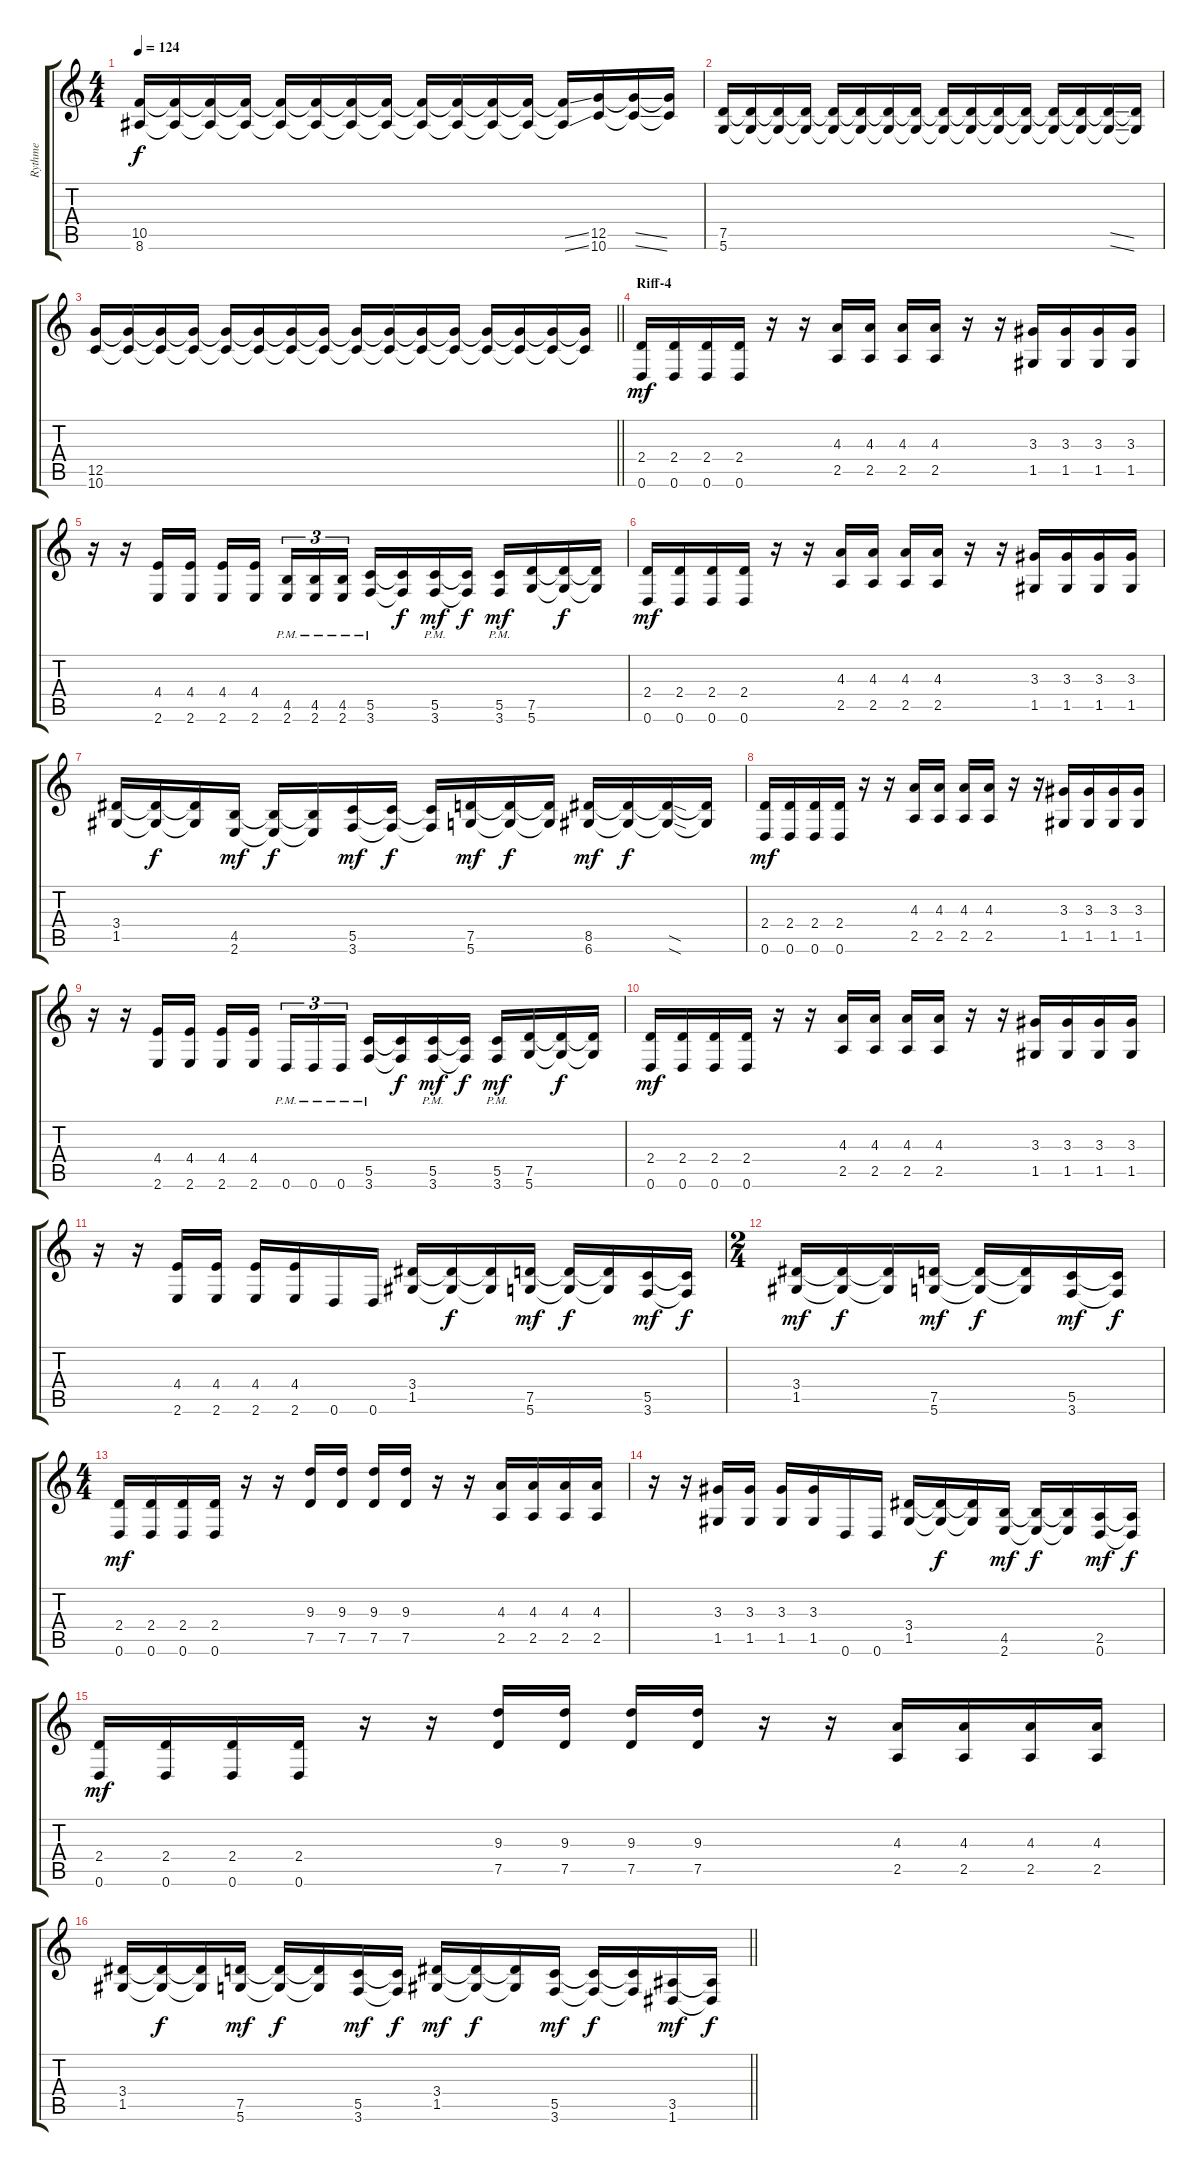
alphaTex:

\track ("Rythme" "Rythme") {instrument distortionguitar}
\staff {score tabs}
\tuning (D4 A3 F3 C3 G2 D2) {hide}
\ts (4 4)
\tempo 124
\clef g2
\ks c
(10.5 8.6).16{dy f} (10.5{t} 8.6{t}).16 (10.5{t} 8.6{t}).16 (10.5{t} 8.6{t}).16 (10.5{t} 8.6{t}).16 (10.5{t} 8.6{t}).16 (10.5{t} 8.6{t}).16 (10.5{t} 8.6{t}).16 (10.5{t} 8.6{t}).16 (10.5{t} 8.6{t}).16 (10.5{t} 8.6{t}).16 (10.5{t} 8.6{t}).16 (10.5{ss t} 8.6{ss t}).16 (12.5 10.6).16 (12.5{ss t} 10.6{ss t}).16 (12.5{t} 10.6{t}).16 |
(7.5 5.6).16 (7.5{t} 5.6{t}).16 (7.5{t} 5.6{t}).16 (7.5{t} 5.6{t}).16 (7.5{t} 5.6{t}).16 (7.5{t} 5.6{t}).16 (7.5{t} 5.6{t}).16 (7.5{t} 5.6{t}).16 (7.5{t} 5.6{t}).16 (7.5{t} 5.6{t}).16 (7.5{t} 5.6{t}).16 (7.5{t} 5.6{t}).16 (7.5{t} 5.6{t}).16 (7.5{t} 5.6{t}).16 (7.5{ss t} 5.6{ss t}).16 (7.5{t} 5.6{t}).16 |
\barLineRight lightlight
(12.5 10.6).16 (12.5{t} 10.6{t}).16 (12.5{t} 10.6{t}).16 (12.5{t} 10.6{t}).16 (12.5{t} 10.6{t}).16 (12.5{t} 10.6{t}).16 (12.5{t} 10.6{t}).16 (12.5{t} 10.6{t}).16 (12.5{t} 10.6{t}).16 (12.5{t} 10.6{t}).16 (12.5{t} 10.6{t}).16 (12.5{t} 10.6{t}).16 (12.5{t} 10.6{t}).16 (12.5{t} 10.6{t}).16 (12.5{t} 10.6{t}).16 (12.5{t} 10.6{t}).16 |
\section ("" "Riff-4")
(2.4 0.6).16{dy mf} (2.4 0.6).16 (2.4 0.6).16 (2.4 0.6).16 r.16 r.16 (4.3 2.5).16 (4.3 2.5).16 (4.3 2.5).16 (4.3 2.5).16 r.16 r.16 (3.3 1.5).16 (3.3 1.5).16 (3.3 1.5).16 (3.3 1.5).16 |
r.16 r.16 (4.4 2.6).16 (4.4 2.6).16 (4.4 2.6).16 (4.4 2.6).16 (4.5{pm} 2.6{pm}).16{tu (3 2)} (4.5{pm} 2.6{pm}).16{tu (3 2)} (4.5{pm} 2.6{pm}).16{tu (3 2)} (5.5{pm} 3.6{pm}).16 (5.5{t} 3.6{t}).16{dy f} (5.5{pm} 3.6{pm}).16{dy mf} (5.5{t} 3.6{t}).16{dy f} (5.5{pm} 3.6{pm}).16{dy mf} (7.5 5.6).16 (7.5{t} 5.6{t}).16{dy f} (7.5{t} 5.6{t}).16 |
(2.4 0.6).16{dy mf} (2.4 0.6).16 (2.4 0.6).16 (2.4 0.6).16 r.16 r.16 (4.3 2.5).16 (4.3 2.5).16 (4.3 2.5).16 (4.3 2.5).16 r.16 r.16 (3.3 1.5).16 (3.3 1.5).16 (3.3 1.5).16 (3.3 1.5).16 |
(3.4 1.5).16 (3.4{t} 1.5{t}).16{dy f} (3.4{t} 1.5{t}).16 (4.5 2.6).16{dy mf} (4.5{t} 2.6{t}).16{dy f} (4.5{t} 2.6{t}).16 (5.5 3.6).16{dy mf} (5.5{t} 3.6{t}).16{dy f} (5.5{t} 3.6{t}).16 (7.5 5.6).16{dy mf} (7.5{t} 5.6{t}).16{dy f} (7.5{t} 5.6{t}).16 (8.5 6.6).16{dy mf} (8.5{t} 6.6{t}).16{dy f} (8.5{sod t} 6.6{sod t}).16 (8.5{t} 6.6{t}).16 |
(2.4 0.6).16{dy mf} (2.4 0.6).16 (2.4 0.6).16 (2.4 0.6).16 r.16 r.16 (4.3 2.5).16 (4.3 2.5).16 (4.3 2.5).16 (4.3 2.5).16 r.16 r.16 (3.3 1.5).16 (3.3 1.5).16 (3.3 1.5).16 (3.3 1.5).16 |
r.16 r.16 (4.4 2.6).16 (4.4 2.6).16 (4.4 2.6).16 (4.4 2.6).16 0.6{pm}.16{tu (3 2)} 0.6{pm}.16{tu (3 2)} 0.6{pm}.16{tu (3 2)} (5.5{pm} 3.6{pm}).16 (5.5{t} 3.6{t}).16{dy f} (5.5{pm} 3.6{pm}).16{dy mf} (5.5{t} 3.6{t}).16{dy f} (5.5{pm} 3.6{pm}).16{dy mf} (7.5 5.6).16 (7.5{t} 5.6{t}).16{dy f} (7.5{t} 5.6{t}).16 |
(2.4 0.6).16{dy mf} (2.4 0.6).16 (2.4 0.6).16 (2.4 0.6).16 r.16 r.16 (4.3 2.5).16 (4.3 2.5).16 (4.3 2.5).16 (4.3 2.5).16 r.16 r.16 (3.3 1.5).16 (3.3 1.5).16 (3.3 1.5).16 (3.3 1.5).16 |
r.16 r.16 (4.4 2.6).16 (4.4 2.6).16 (4.4 2.6).16 (4.4 2.6).16 0.6.16 0.6.16 (3.4 1.5).16 (3.4{t} 1.5{t}).16{dy f} (3.4{t} 1.5{t}).16 (7.5 5.6).16{dy mf} (7.5{t} 5.6{t}).16{dy f} (7.5{t} 5.6{t}).16 (5.5 3.6).16{dy mf} (5.5{t} 3.6{t}).16{dy f} |
\ts (2 4)
(3.4 1.5).16{dy mf} (3.4{t} 1.5{t}).16{dy f} (3.4{t} 1.5{t}).16 (7.5 5.6).16{dy mf} (7.5{t} 5.6{t}).16{dy f} (7.5{t} 5.6{t}).16 (5.5 3.6).16{dy mf} (5.5{t} 3.6{t}).16{dy f} |
\ts (4 4)
(2.4 0.6).16{dy mf} (2.4 0.6).16 (2.4 0.6).16 (2.4 0.6).16 r.16 r.16 (9.3 7.5).16 (9.3 7.5).16 (9.3 7.5).16 (9.3 7.5).16 r.16 r.16 (4.3 2.5).16 (4.3 2.5).16 (4.3 2.5).16 (4.3 2.5).16 |
r.16 r.16 (3.3 1.5).16 (3.3 1.5).16 (3.3 1.5).16 (3.3 1.5).16 0.6.16 0.6.16 (3.4 1.5).16 (3.4{t} 1.5{t}).16{dy f} (3.4{t} 1.5{t}).16 (4.5 2.6).16{dy mf} (4.5{t} 2.6{t}).16{dy f} (4.5{t} 2.6{t}).16 (2.5 0.6).16{dy mf} (2.5{t} 0.6{t}).16{dy f} |
(2.4 0.6).16{dy mf} (2.4 0.6).16 (2.4 0.6).16 (2.4 0.6).16 r.16 r.16 (9.3 7.5).16 (9.3 7.5).16 (9.3 7.5).16 (9.3 7.5).16 r.16 r.16 (4.3 2.5).16 (4.3 2.5).16 (4.3 2.5).16 (4.3 2.5).16 |
\barLineRight lightlight
(3.4 1.5).16 (3.4{t} 1.5{t}).16{dy f} (3.4{t} 1.5{t}).16 (7.5 5.6).16{dy mf} (7.5{t} 5.6{t}).16{dy f} (7.5{t} 5.6{t}).16 (5.5 3.6).16{dy mf} (5.5{t} 3.6{t}).16{dy f} (3.4 1.5).16{dy mf} (3.4{t} 1.5{t}).16{dy f} (3.4{t} 1.5{t}).16 (5.5 3.6).16{dy mf} (5.5{t} 3.6{t}).16{dy f} (5.5{t} 3.6{t}).16 (3.5 1.6).16{dy mf} (3.5{t} 1.6{t}).16{dy f}
